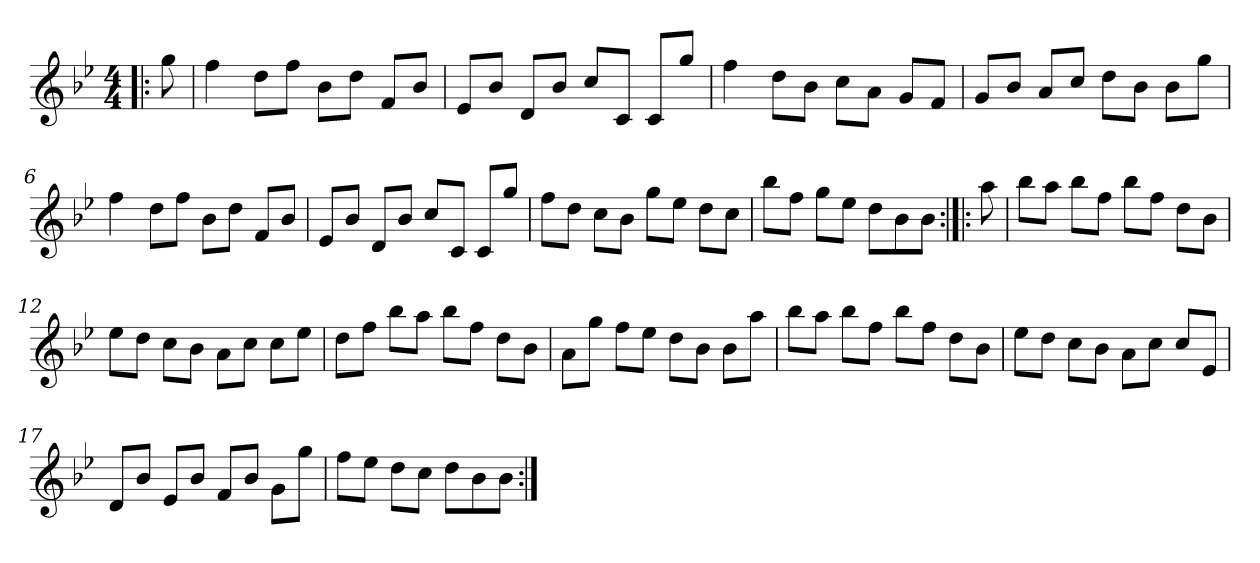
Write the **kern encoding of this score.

**kern
*part1
*staff1
*clefG2
*k[b-e-]
*B-:
*M4/4
*MM116
=1!|:
8gg\
=2
4ff\
8dd\L
8ff\J
8b-\L
8dd\J
8f/L
8b-/J
=3
8e-/L
8b-/J
8d/L
8b-/J
8cc/L
8c/J
8c/L
8gg/J
=4
4ff\
8dd\L
8b-\J
8cc\L
8a\J
8g/L
8f/J
=5
8g/L
8b-/J
8a/L
8cc/J
8dd\L
8b-\J
8b-\L
8gg\J
=6
4ff\
8dd\L
8ff\J
8b-\L
8dd\J
8f/L
8b-/J
!!LO:LB:g=z
=7
8e-/L
8b-/J
8d/L
8b-/J
8cc/L
8c/J
8c/L
8gg/J
=8
8ff\L
8dd\J
8cc\L
8b-\J
8gg\L
8ee-\J
8dd\L
8cc\J
=9
8bb-\L
8ff\J
8gg\L
8ee-\J
8dd\L
8b-\
8b-\J
=10:|!|:
8aa\
=11
8bb-\L
8aa\J
8bb-\L
8ff\J
8bb-\L
8ff\J
8dd\L
8b-\J
=12
8ee-\L
8dd\J
8cc\L
8b-\J
8a\L
8cc\J
8cc\L
8ee-\J
!!LO:LB:g=z
=13
8dd\L
8ff\J
8bb-\L
8aa\J
8bb-\L
8ff\J
8dd\L
8b-\J
=14
8a\L
8gg\J
8ff\L
8ee-\J
8dd\L
8b-\J
8b-\L
8aa\J
=15
8bb-\L
8aa\J
8bb-\L
8ff\J
8bb-\L
8ff\J
8dd\L
8b-\J
=16
8ee-\L
8dd\J
8cc\L
8b-\J
8a\L
8cc\J
8cc/L
8e-/J
=17
8d/L
8b-/J
8e-/L
8b-/J
8f/L
8b-/J
8g\L
8gg\J
!!LO:LB:g=z
=18
8ff\L
8ee-\J
8dd\L
8cc\J
8dd\L
8b-\
8b-\J
=:|!
*-
